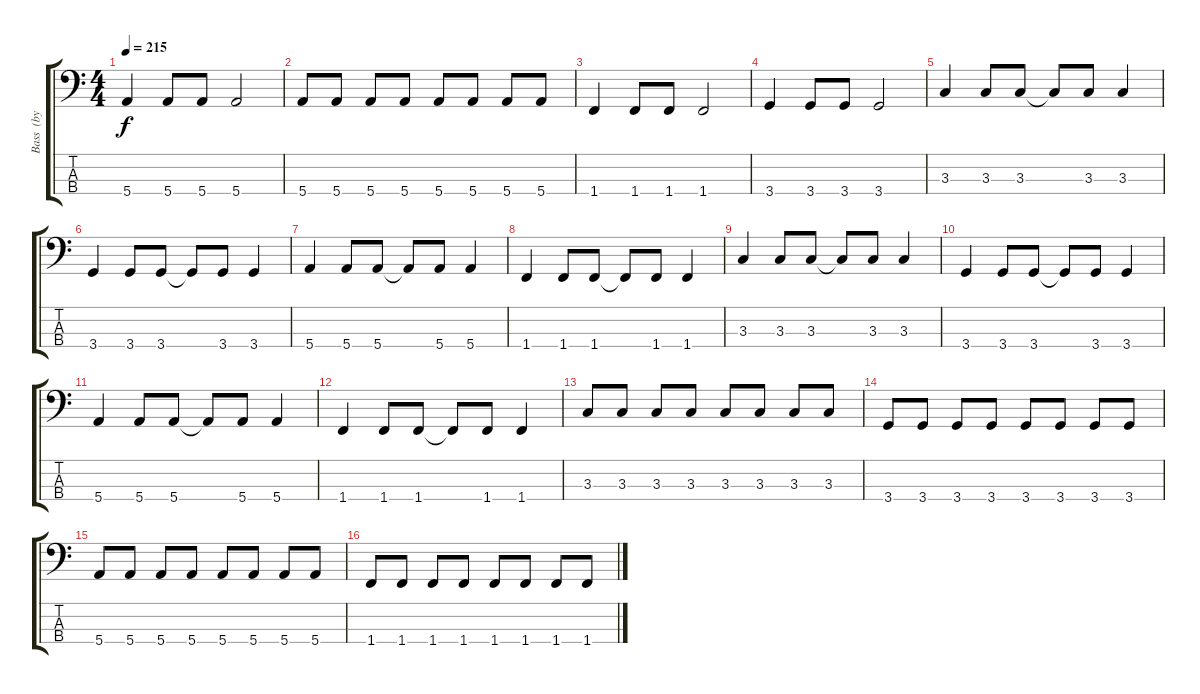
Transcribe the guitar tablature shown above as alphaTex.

\track ("Bass  (by Matfou)" "Bass  (by ") {instrument acousticguitarnylon}
\staff {score tabs}
\tuning (G2 D2 A1 E1) {hide}
\ts (4 4)
\tempo 215
\clef f4
\ks c
5.4.4{dy f} 5.4.8 5.4.8 5.4.2 |
5.4.8 5.4.8 5.4.8 5.4.8 5.4.8 5.4.8 5.4.8 5.4.8 |
1.4.4 1.4.8 1.4.8 1.4.2 |
3.4.4 3.4.8 3.4.8 3.4.2 |
3.3.4 3.3.8 3.3.8 3.3{t}.8 3.3.8 3.3.4 |
3.4.4 3.4.8 3.4.8 3.4{t}.8 3.4.8 3.4.4 |
5.4.4 5.4.8 5.4.8 5.4{t}.8 5.4.8 5.4.4 |
1.4.4 1.4.8 1.4.8 1.4{t}.8 1.4.8 1.4.4 |
3.3.4 3.3.8 3.3.8 3.3{t}.8 3.3.8 3.3.4 |
3.4.4 3.4.8 3.4.8 3.4{t}.8 3.4.8 3.4.4 |
5.4.4 5.4.8 5.4.8 5.4{t}.8 5.4.8 5.4.4 |
1.4.4 1.4.8 1.4.8 1.4{t}.8 1.4.8 1.4.4 |
3.3.8 3.3.8 3.3.8 3.3.8 3.3.8 3.3.8 3.3.8 3.3.8 |
3.4.8 3.4.8 3.4.8 3.4.8 3.4.8 3.4.8 3.4.8 3.4.8 |
5.4.8 5.4.8 5.4.8 5.4.8 5.4.8 5.4.8 5.4.8 5.4.8 |
1.4.8 1.4.8 1.4.8 1.4.8 1.4.8 1.4.8 1.4.8 1.4.8
